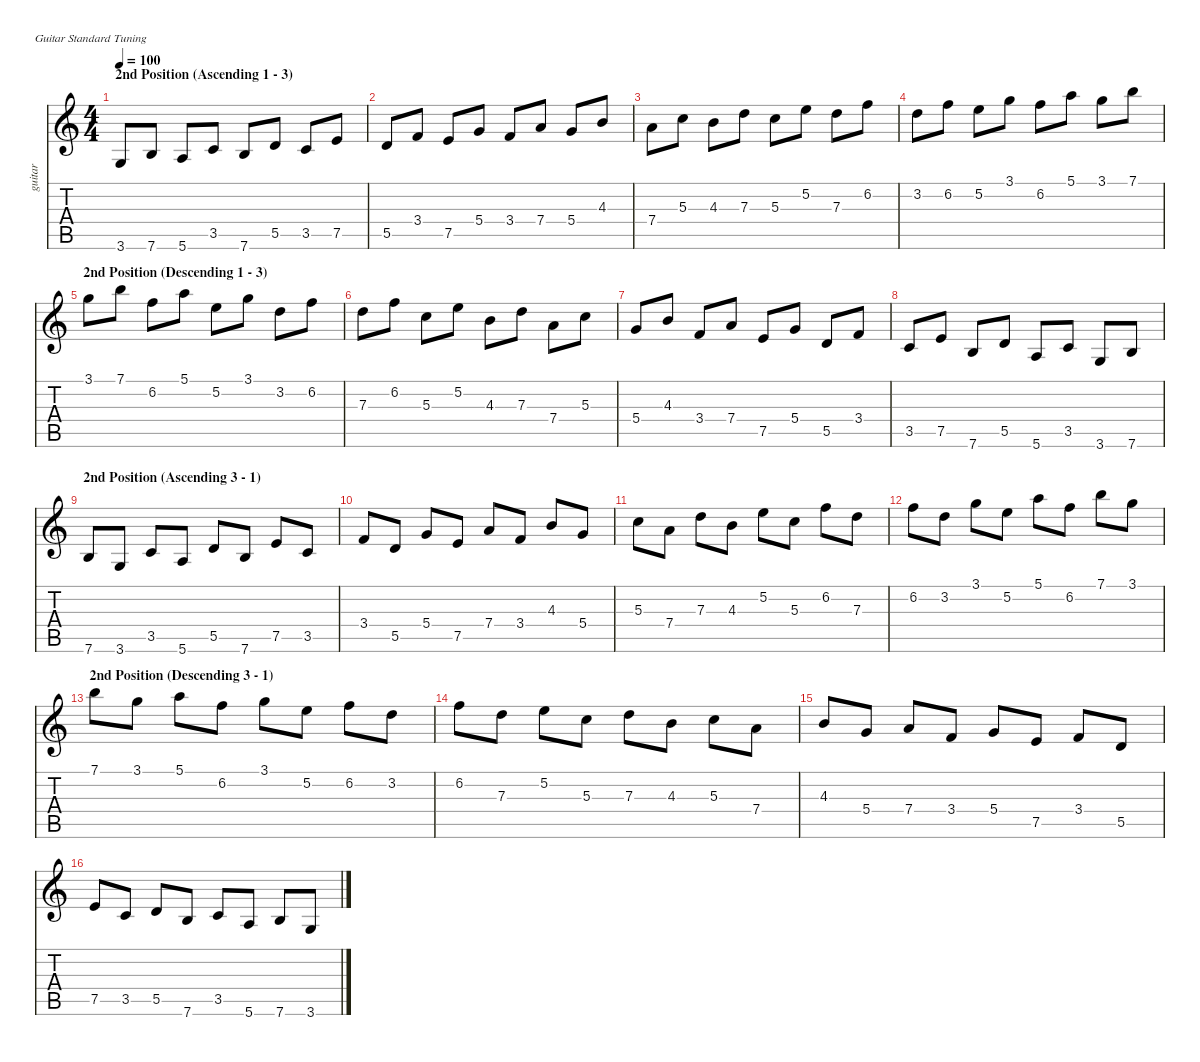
\defaultSystemsLayout 4
\hideDynamics
\bracketExtendMode nobrackets
\otherSystemsTrackNameOrientation horizontal
\track ("Clean Guitar" "guitar") {instrument electricguitarclean}
\staff {score tabs}
\tuning (E4 B3 G3 D3 A2 E2)
\ts (4 4)
\section ("" "2nd Position (Ascending 1 - 3)")
\tempo 100
\clef g2
\ks c
3.6.8{dy mf beam Up} 7.6.8{beam Up} 5.6.8{beam Up} 3.5.8{beam Up} 7.6.8{beam Up} 5.5.8{beam Up} 3.5.8{beam Up} 7.5.8{beam Up} |
5.5.8{beam Up} 3.4.8{beam Up} 7.5.8{beam Up} 5.4.8{beam Up} 3.4.8{beam Up} 7.4.8{beam Up} 5.4.8{beam Up} 4.3.8{beam Up} |
7.4.8{beam Down} 5.3.8{beam Down} 4.3.8{beam Down} 7.3.8{beam Down} 5.3.8{beam Down} 5.2.8{beam Down} 7.3.8{beam Down} 6.2.8{beam Down} |
3.2.8{beam Down} 6.2.8{beam Down} 5.2.8{beam Down} 3.1.8{beam Down} 6.2.8{beam Down} 5.1.8{beam Down} 3.1.8{beam Down} 7.1.8{beam Down} |
\section ("" "2nd Position (Descending 1 - 3)")
3.1.8{beam Down} 7.1.8{beam Down} 6.2.8{beam Down} 5.1.8{beam Down} 5.2.8{beam Down} 3.1.8{beam Down} 3.2.8{beam Down} 6.2.8{beam Down} |
7.3.8{beam Down} 6.2.8{beam Down} 5.3.8{beam Down} 5.2.8{beam Down} 4.3.8{beam Down} 7.3.8{beam Down} 7.4.8{beam Down} 5.3.8{beam Down} |
5.4.8{beam Up} 4.3.8{beam Up} 3.4.8{beam Up} 7.4.8{beam Up} 7.5.8{beam Up} 5.4.8{beam Up} 5.5.8{beam Up} 3.4.8{beam Up} |
3.5.8{beam Up} 7.5.8{beam Up} 7.6.8{beam Up} 5.5.8{beam Up} 5.6.8{beam Up} 3.5.8{beam Up} 3.6.8{beam Up} 7.6.8{beam Up} |
\section ("" "2nd Position (Ascending 3 - 1)")
7.6.8{beam Up} 3.6.8{beam Up} 3.5.8{beam Up} 5.6.8{beam Up} 5.5.8{beam Up} 7.6.8{beam Up} 7.5.8{beam Up} 3.5.8{beam Up} |
3.4.8{beam Up} 5.5.8{beam Up} 5.4.8{beam Up} 7.5.8{beam Up} 7.4.8{beam Up} 3.4.8{beam Up} 4.3.8{beam Up} 5.4.8{beam Up} |
5.3.8{beam Down} 7.4.8{beam Down} 7.3.8{beam Down} 4.3.8{beam Down} 5.2.8{beam Down} 5.3.8{beam Down} 6.2.8{beam Down} 7.3.8{beam Down} |
6.2.8{beam Down} 3.2.8{beam Down} 3.1.8{beam Down} 5.2.8{beam Down} 5.1.8{beam Down} 6.2.8{beam Down} 7.1.8{beam Down} 3.1.8{beam Down} |
\section ("" "2nd Position (Descending 3 - 1)")
7.1.8{beam Down} 3.1.8{beam Down} 5.1.8{beam Down} 6.2.8{beam Down} 3.1.8{beam Down} 5.2.8{beam Down} 6.2.8{beam Down} 3.2.8{beam Down} |
6.2.8{beam Down} 7.3.8{beam Down} 5.2.8{beam Down} 5.3.8{beam Down} 7.3.8{beam Down} 4.3.8{beam Down} 5.3.8{beam Down} 7.4.8{beam Down} |
4.3.8{beam Up} 5.4.8{beam Up} 7.4.8{beam Up} 3.4.8{beam Up} 5.4.8{beam Up} 7.5.8{beam Up} 3.4.8{beam Up} 5.5.8{beam Up} |
7.5.8{beam Up} 3.5.8{beam Up} 5.5.8{beam Up} 7.6.8{beam Up} 3.5.8{beam Up} 5.6.8{beam Up} 7.6.8{beam Up} 3.6.8{beam Up}
